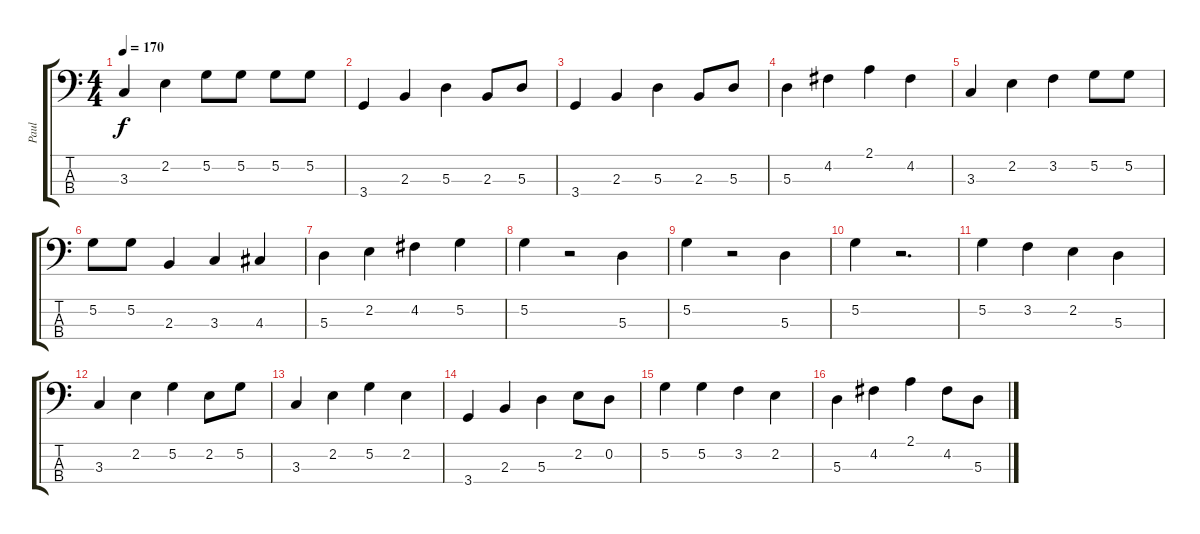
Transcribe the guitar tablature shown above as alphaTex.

\track ("Paul" "Paul") {instrument electricbassfinger}
\staff {score tabs}
\tuning (G2 D2 A1 E1) {hide}
\ts (4 4)
\tempo 170
\clef f4
\ks c
3.3.4{dy f} 2.2.4 5.2.8 5.2.8 5.2.8 5.2.8 |
3.4.4 2.3.4 5.3.4 2.3.8 5.3.8 |
3.4.4 2.3.4 5.3.4 2.3.8 5.3.8 |
5.3.4 4.2.4 2.1.4 4.2.4 |
3.3.4 2.2.4 3.2.4 5.2.8 5.2.8 |
5.2.8 5.2.8 2.3.4 3.3.4 4.3.4 |
5.3.4 2.2.4 4.2.4 5.2.4 |
5.2.4 r.2 5.3.4 |
5.2.4 r.2 5.3.4 |
5.2.4 r.2{d} |
5.2.4 3.2.4 2.2.4 5.3.4 |
3.3.4 2.2.4 5.2.4 2.2.8 5.2.8 |
3.3.4 2.2.4 5.2.4 2.2.4 |
3.4.4 2.3.4 5.3.4 2.2.8 0.2.8 |
5.2.4 5.2.4 3.2.4 2.2.4 |
5.3.4 4.2.4 2.1.4 4.2.8 5.3.8
